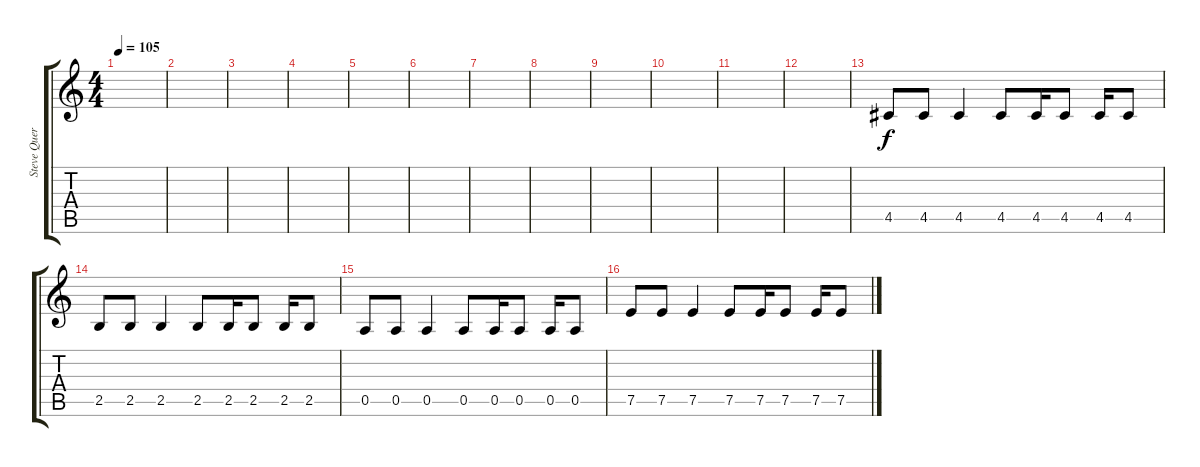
\track ("Steve Queralt" "Steve Quer") {instrument electricbasspick}
\staff {score tabs}
\tuning (E4 B3 G3 D3 A2 E2) {hide}
\ts (4 4)
\tempo 105
\clef g2
\ks c
|
|
|
|
|
|
|
|
|
|
|
|
4.5.8 4.5.8 4.5.4 4.5.8 4.5.16 4.5.8 4.5.16 4.5.8 |
2.5.8 2.5.8 2.5.4 2.5.8 2.5.16 2.5.8 2.5.16 2.5.8 |
0.5.8 0.5.8 0.5.4 0.5.8 0.5.16 0.5.8 0.5.16 0.5.8 |
7.5.8 7.5.8 7.5.4 7.5.8 7.5.16 7.5.8 7.5.16 7.5.8
